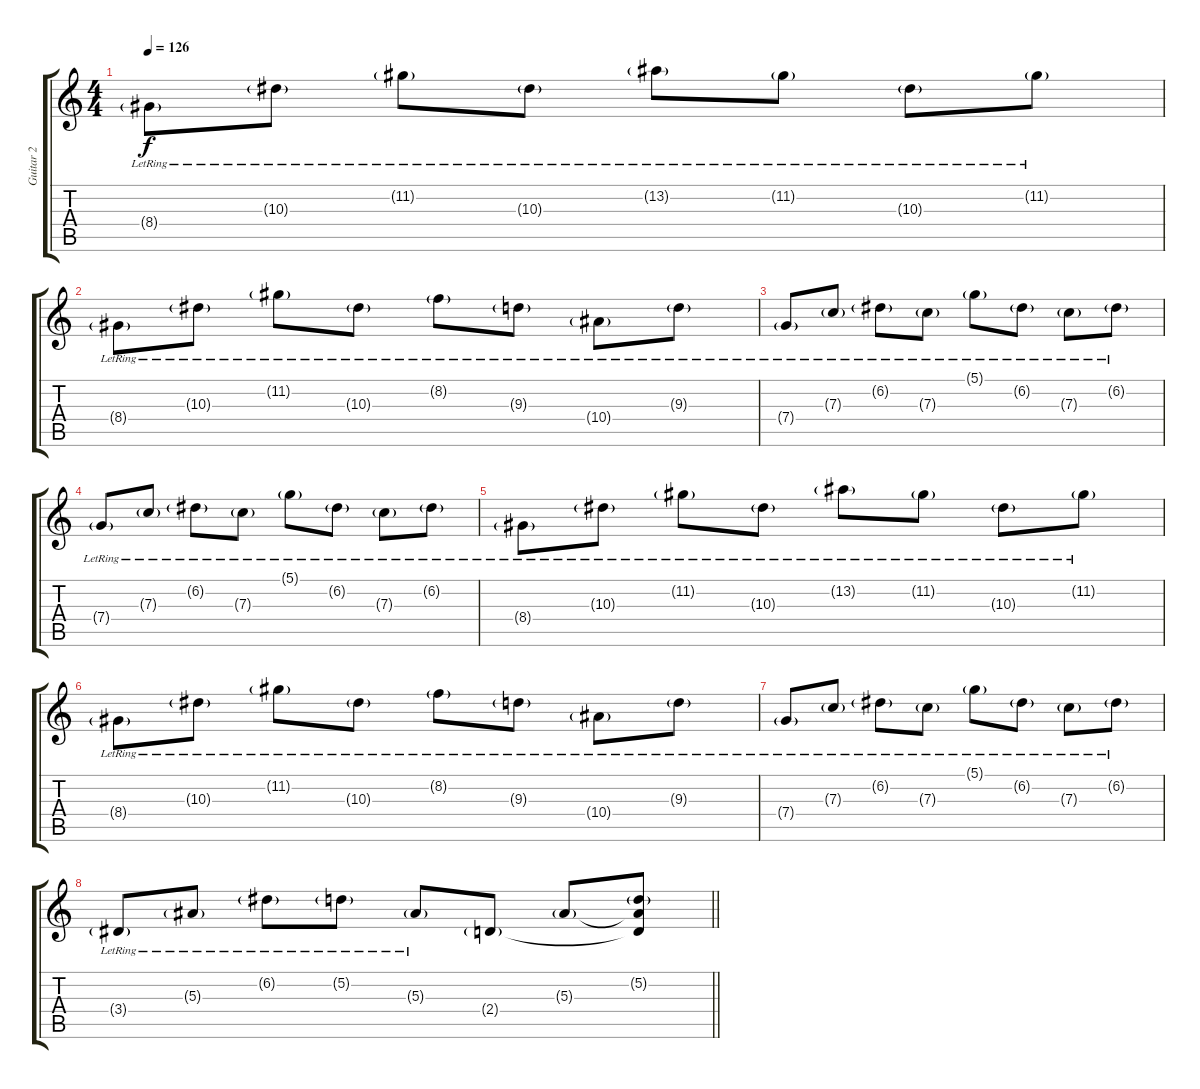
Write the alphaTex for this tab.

\track ("Guitar 2" "Guitar 2") {instrument overdrivenguitar}
\staff {score tabs}
\tuning (D4 A3 F3 C3 G2 C2) {hide}
\ts (4 4)
\tempo 126
\clef g2
\ks c
8.4{g lr}.8{dy f} 10.3{g lr}.8 11.2{g lr}.8 10.3{g lr}.8 13.2{g lr}.8 11.2{g lr}.8 10.3{g lr}.8 11.2{g lr}.8 |
8.4{g lr}.8 10.3{g lr}.8 11.2{g lr}.8 10.3{g lr}.8 8.2{g lr}.8 9.3{g lr}.8 10.4{g lr}.8 9.3{g lr}.8 |
7.4{g lr}.8 7.3{g lr}.8 6.2{g lr}.8 7.3{g lr}.8 5.1{g lr}.8 6.2{g lr}.8 7.3{g lr}.8 6.2{g lr}.8 |
7.4{g lr}.8 7.3{g lr}.8 6.2{g lr}.8 7.3{g lr}.8 5.1{g lr}.8 6.2{g lr}.8 7.3{g lr}.8 6.2{g lr}.8 |
8.4{g lr}.8 10.3{g lr}.8 11.2{g lr}.8 10.3{g lr}.8 13.2{g lr}.8 11.2{g lr}.8 10.3{g lr}.8 11.2{g lr}.8 |
8.4{g lr}.8 10.3{g lr}.8 11.2{g lr}.8 10.3{g lr}.8 8.2{g lr}.8 9.3{g lr}.8 10.4{g lr}.8 9.3{g lr}.8 |
7.4{g lr}.8 7.3{g lr}.8 6.2{g lr}.8 7.3{g lr}.8 5.1{g lr}.8 6.2{g lr}.8 7.3{g lr}.8 6.2{g lr}.8 |
\barLineRight lightlight
3.4{g lr}.8 5.3{g lr}.8 6.2{g lr}.8 5.2{g lr}.8 5.3{g lr}.8 2.4{g}.8 5.3{g}.8 (5.2{g} 5.3{t} 2.4{t}).8
